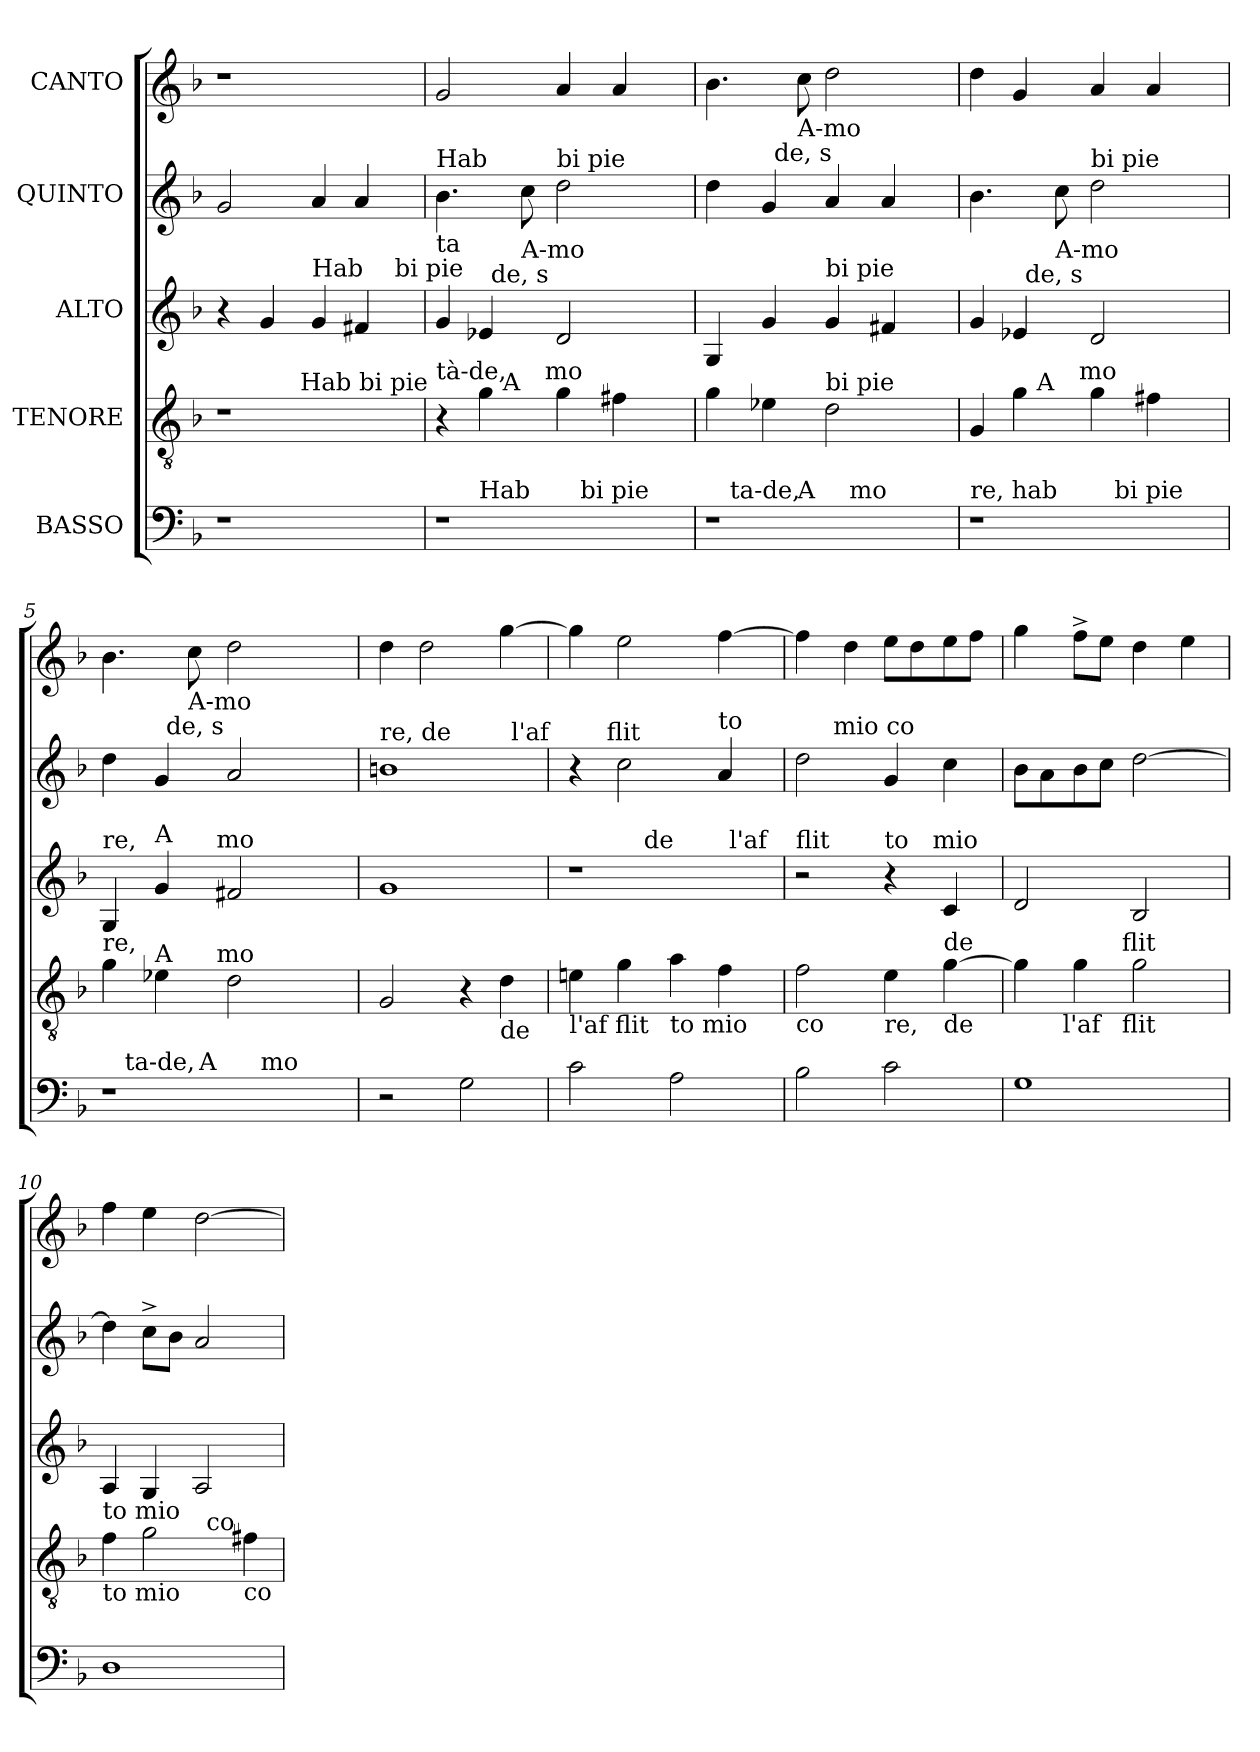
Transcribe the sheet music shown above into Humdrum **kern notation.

**kern	**kern	**kern	**kern	**kern
*part5	*part4	*part3	*part2	*part1
*staff5	*staff4	*staff3	*staff2	*staff1
*I"BASSO	*I"TENORE	*I"ALTO	*I"QUINTO	*I"CANTO
*clefF4	*clefGv2	*clefG2	*clefG2	*clefG2
*ITrd7c12	*	*	*	*
*k[b-]	*k[b-]	*k[b-]	*k[b-]	*k[b-]
*F:	*F:	*F:	*F:	*F:
=1	=1	=1	=1	=1
*	*^	*^	*	*
1r	1r	4...ryy	4r	2ryy	2g/	1r
.	.	.	4g/	.	.	.
!	!	!LO:TX:a:t=Hab bi pie	!	!	!	!
.	.	2ryy	.	.	.	.
!	!	!	!LO:TX:a:t=Hab	!	!	!
.	.	.	4g/	4ryy	4a/	.
.	.	.	4f#X/	8ryy	4a/	.
.	.	.	.	32ryy	.	.
!	!	!	!	!LO:TX:a:t=bi pie	!	!
.	.	.	.	16.ryy	.	.
.	.	32ryy	.	.	.	.
=2	=2	=2	=2	=2	=2	=2
!	!	!	!	!	!LO:TX:a:t=Hab	!
!	!	!	!LO:TX:a:t=ta	!	!	!
!	!LO:TX:a:t=tà-de,	!	!	!	!	!
*^	*	*^	*	*^	*	*
*	*^	*	*	*	*	*	*	*	*
1r	4ryy	2ryy	4r	4ryy	4...ryy	4g/	4ryy	4.ryy	4.b-\	2g/
!	!LO:TX:a:t=Hab	!	!	!	!	!	!	!	!	!
.	2.ryy	.	4g\	16ryy	.	4e-X/	32ryy	.	.	.
!	!	!	!	!	!	!	!LO:TX:a:t=de, s	!	!	!
.	.	.	.	.	.	.	2ryy	.	.	.
!	!	!	!	!LO:TX:a:t=A	!	!	!	!	!	!
.	.	.	.	2ryy	.	.	.	.	.	.
!	!	!	!	!	!	!	!	!LO:TX:a:t=A-mo	!	!
.	.	.	.	.	.	.	.	2ryy	8cc\	.
!	!	!	!	!	!LO:TX:a:t=mo	!	!	!	!	!
.	.	.	.	.	2ryy	.	.	.	.	.
!	!	!	!	!	!	!	!	!	!LO:TX:a:t=bi pie	!
.	.	16.ryy	4g\	.	.	2d/	.	.	2dd\	4a/
!	!	!LO:TX:a:t=bi pie	!	!	!	!	!	!	!	!
.	.	4ryy	.	.	.	.	.	.	.	.
.	.	.	4f#X\	.	.	.	.	.	.	4a/
.	.	.	.	.	.	.	8..ryy	.	.	.
.	.	.	.	8.ryy	.	.	.	.	.	.
.	.	8ryy	.	.	.	.	.	.	.	.
.	.	.	.	.	.	.	.	8ryy	.	.
.	.	32ryy	.	.	32ryy	.	.	.	.	.
=3	=3	=3	=3	=3	=3	=3	=3	=3	=3	=3
!	!	!	!	!	!	!	!	!	!LO:TX:a:t=ta	!
!	!	!	!	!	!	!LO:TX:a:t=re, hab	!	!	!	!
!	!	!	!LO:TX:a:t=re, hab	!	!	!	!	!	!	!
*	*	*	*	*	*	*	*	*	*^	*
*	*	*	*v	*v	*v	*	*	*	*	*^	*
*	*	*	*	*v	*v	*v	*	*	*	*
1r	16.ryy	4.ryy	4g\	4G/	4dd\	4ryy	4.ryy	4.b-\
!	!LO:TX:a:t=ta-de,	!	!	!	!	!	!	!
.	2ryy	.	.	.	.	.	.	.
.	.	.	4e-X\	4g/	4g/	32ryy	.	.
!	!	!	!	!	!	!LO:TX:a:t=de, s	!	!
.	.	.	.	.	.	2ryy	.	.
!	!	!	!	!	!	!	!LO:TX:a:t=A-mo	!
!	!	!LO:TX:a:t=A	!	!	!	!	!	!
.	.	2ryy	.	.	.	.	2ryy	8cc\
!	!	!	!	!LO:TX:a:t=bi pie	!	!	!	!
!	!	!	!LO:TX:a:t=bi pie	!	!	!	!	!
.	.	.	2d\	4g/	4a/	.	.	2dd\
!	!LO:TX:a:t=mo	!	!	!	!	!	!	!
.	4ryy	.	.	.	.	.	.	.
.	.	.	.	4f#X/	4a/	.	.	.
.	.	.	.	.	.	8..ryy	.	.
.	8ryy	.	.	.	.	.	.	.
.	.	8ryy	.	.	.	.	8ryy	.
.	32ryy	.	.	.	.	.	.	.
=4	=4	=4	=4	=4	=4	=4	=4	=4
!	!	!	!	!	!LO:TX:a:t=re, ab	!	!	!
!	!	!	!	!LO:TX:a:t=ta	!	!	!	!
!	!	!	!LO:TX:a:t=ta-de,	!	!	!	!	!
!LO:TX:a:t=re, hab	!	!	!	!	!	!	!	!
*	*	*	*^	*^	*	*	*	*
*	*v	*v	*	*^	*	*^	*v	*v	*v	*
1r	2ryy	4G/	4ryy	4...ryy	4g/	4ryy	4.ryy	4.b-\	4dd\
.	.	4g\	16ryy	.	4e-X/	32ryy	.	.	4g/
!	!	!	!	!	!	!LO:TX:a:t=de, s	!	!	!
.	.	.	.	.	.	2ryy	.	.	.
!	!	!	!LO:TX:a:t=A	!	!	!	!	!	!
.	.	.	2ryy	.	.	.	.	.	.
!	!	!	!	!	!	!	!LO:TX:a:t=A-mo	!	!
.	.	.	.	.	.	.	2ryy	8cc\	.
!	!	!	!	!LO:TX:a:t=mo	!	!	!	!	!
.	.	.	.	2ryy	.	.	.	.	.
!	!	!	!	!	!	!	!	!LO:TX:a:t=bi pie	!
.	16.ryy	4g\	.	.	2d/	.	.	2dd\	4a/
!	!LO:TX:a:t=bi pie	!	!	!	!	!	!	!	!
.	4ryy	.	.	.	.	.	.	.	.
.	.	4f#X\	.	.	.	.	.	.	4a/
.	.	.	.	.	.	8..ryy	.	.	.
.	.	.	8.ryy	.	.	.	.	.	.
.	8ryy	.	.	.	.	.	.	.	.
.	.	.	.	.	.	.	8ryy	.	.
.	32ryy	.	.	32ryy	.	.	.	.	.
=5	=5	=5	=5	=5	=5	=5	=5	=5	=5
!	!	!	!	!	!	!	!	!LO:TX:a:t=ta	!
!	!	!	!	!	!LO:TX:a:t=re,	!	!	!	!
!	!	!LO:TX:a:t=re,	!	!	!	!	!	!	!
*^	*	*	*	*	*	*	*	*^	*
*	*	*	*	*v	*v	*	*	*	*	*^	*
*	*	*^	*	*	*	*v	*v	*	*	*	*
1r	16.ryy	4ryy	2ryy	4g\	4...ryy	4G/	4...ryy	4dd\	4ryy	4.ryy	4.b-\
!	!LO:TX:a:t=ta-de,	!	!	!	!	!	!	!	!	!	!
.	2ryy	.	.	.	.	.	.	.	.	.	.
!	!	!	!	!	!	!LO:TX:a:t=A	!	!	!	!	!
!	!	!	!	!LO:TX:a:t=A	!	!	!	!	!	!	!
.	.	8ryy	.	4e-X\	.	4g/	.	4g/	32ryy	.	.
!	!	!	!	!	!	!	!	!	!LO:TX:a:t=de, s	!	!
.	.	.	.	.	.	.	.	.	2ryy	.	.
!	!	!	!	!	!	!	!	!	!	!LO:TX:a:t=A-mo	!
.	.	32ryy	.	.	.	.	.	.	.	2ryy	8cc\
!	!	!LO:TX:a:t=A	!	!	!	!	!	!	!	!	!
.	.	2ryy	.	.	.	.	.	.	.	.	.
!	!	!	!	!	!	!	!LO:TX:a:t=mo	!	!	!	!
!	!	!	!	!	!LO:TX:a:t=mo	!	!	!	!	!	!
.	.	.	.	.	2ryy	.	2ryy	.	.	.	.
.	.	.	8ryy	2d\	.	2f#X/	.	2a/	.	.	2dd\
.	4ryy	.	.	.	.	.	.	.	.	.	.
!	!	!	!LO:TX:a:t=mo	!	!	!	!	!	!	!	!
.	.	.	4.ryy	.	.	.	.	.	.	.	.
.	.	.	.	.	.	.	.	.	8..ryy	.	.
.	8ryy	.	.	.	.	.	.	.	.	.	.
.	.	.	.	.	.	.	.	.	.	8ryy	.
.	.	16.ryy	.	.	.	.	.	.	.	.	.
.	32ryy	.	.	.	32ryy	.	32ryy	.	.	.	.
!!LO:LB:g=z
=6	=6	=6	=6	=6	=6	=6	=6	=6	=6	=6	=6
!	!	!	!	!	!	!	!	!LO:TX:a:t=re, de	!	!	!
!	!	!	!	!	!	!LO:TX:a:t=re,	!	!	!	!	!
!	!	!	!	!LO:TX:b:t=re,	!	!	!	!	!	!	!
!	!	!	!	!LO:TX:a:t=re,	!	!	!	!	!	!	!
*v	*v	*v	*v	*	*	*v	*v	*	*v	*v	*
*	*v	*v	*	*	*	*
2r	2G/	1g	1bn	2ryy	4dd\
.	.	.	.	.	2dd\
2GG\	4r	.	.	4ryy	.
!	!LO:TX:b:t=de	!	!	!	!
.	4d\	.	.	32ryy	[>4gg\
!	!	!	!	!LO:TX:a:t=l'af	!
.	.	.	.	8..ryy	.
=7	=7	=7	=7	=7	=7
!	!LO:TX:b:t=l'af flit	!	!	!	!
*	*	*^	*	*	*
*	*	*	*^	*	*	*
2C\	4eni\	1r	4.ryy	2ryy	4r	8..ryy	4gg\]
!	!	!	!	!	!	!LO:TX:a:t=flit	!
.	.	.	.	.	.	2ryy	.
.	4g\	.	.	.	2cc\	.	2ee\
!	!	!	!LO:TX:a:t=de	!	!	!	!
.	.	.	2ryy	.	.	.	.
!	!LO:TX:b:t=to mio	!	!	!	!	!	!
2AA\	4a\	.	.	4ryy	.	.	.
.	.	.	.	.	.	4ryy	.
!	!	!	!	!	!LO:TX:a:t=to	!	!
.	4f\	.	.	32ryy	4a/	.	[>4ff\
!	!	!	!	!LO:TX:a:t=l'af	!	!	!
.	.	.	.	8..ryy	.	.	.
.	.	.	8ryy	.	.	.	.
.	.	.	.	.	.	32ryy	.
=8	=8	=8	=8	=8	=8	=8	=8
!	!	!LO:TX:a:t=flit	!	!	!	!	!
!	!LO:TX:b:t=co	!	!	!	!	!	!
*	*	*	*v	*v	*	*	*
2BB-\	2f\	2r	2ryy	2dd\	8..ryy	4ff\]
!	!	!	!	!	!LO:TX:a:t=mio co	!
.	.	.	.	.	2ryy	.
.	.	.	.	.	.	4dd\
!	!	!LO:TX:a:t=to	!	!	!	!
!	!LO:TX:b:t=re,	!	!	!	!	!
2C\	4e\	4r	8..ryy	4g/	.	8ee\L
.	.	.	.	.	.	8dd\
!	!	!	!LO:TX:a:t=mio	!	!	!
.	.	.	4ryy	.	4ryy	.
!	!LO:TX:a:t=de	!	!	!	!	!
!	!LO:TX:b:t=de	!	!	!	!	!
.	[>4g\	4c/	.	4cc\	.	8ee\
.	.	.	.	.	.	8ff\J
.	.	.	32ryy	.	32ryy	.
=9	=9	=9	=9	=9	=9	=9
!	!	!LO:TX:a:t=co	!	!	!	!
!	!LO:TX:a:t=l'af	!	!	!	!	!
*	*^	*	*	*	*	*
*	*	*	*v	*v	*	*	*
*	*	*^	*	*v	*v	*
1GG	4g\]	8..ryy	4...ryy	2d/	8b-\L	4gg\
.	.	.	.	.	8a\	.
!	!	!LO:TX:b:t=l'af	!	!	!	!
.	.	2ryy	.	.	.	.
.	4g\	.	.	.	8b-\	8ff^>\L
.	.	.	.	.	8cc\J	8ee\J
!	!	!	!LO:TX:b:t=flit	!	!	!
!	!	!	!LO:TX:a:t=flit	!	!	!
.	.	.	2ryy	.	.	.
.	2g\	.	.	2B-/	[>2dd\	4dd\
.	.	4ryy	.	.	.	.
.	.	.	.	.	.	4ee\
.	.	32ryy	32ryy	.	.	.
=10	=10	=10	=10	=10	=10	=10
!	!LO:TX:b:t=to mio	!	!	!	!	!
!	!LO:TX:a:t=to mio	!	!	!	!	!
*	*	*v	*v	*	*	*
1DD	4f\	2ryy	4A/	4dd\]	4ff\
.	2g\	.	4G/	8cc^>\L	4ee\
.	.	.	.	8b-\J	.
.	.	32ryy	2A/	2a/	[>2dd\
!	!	!LO:TX:a:t=co	!	!	!
.	.	4...ryy	.	.	.
!	!LO:TX:b:t=co	!	!	!	!
.	4f#X\	.	.	.	.
*	*v	*v	*	*	*
=	=	=	=	=
*-	*-	*-	*-	*-
